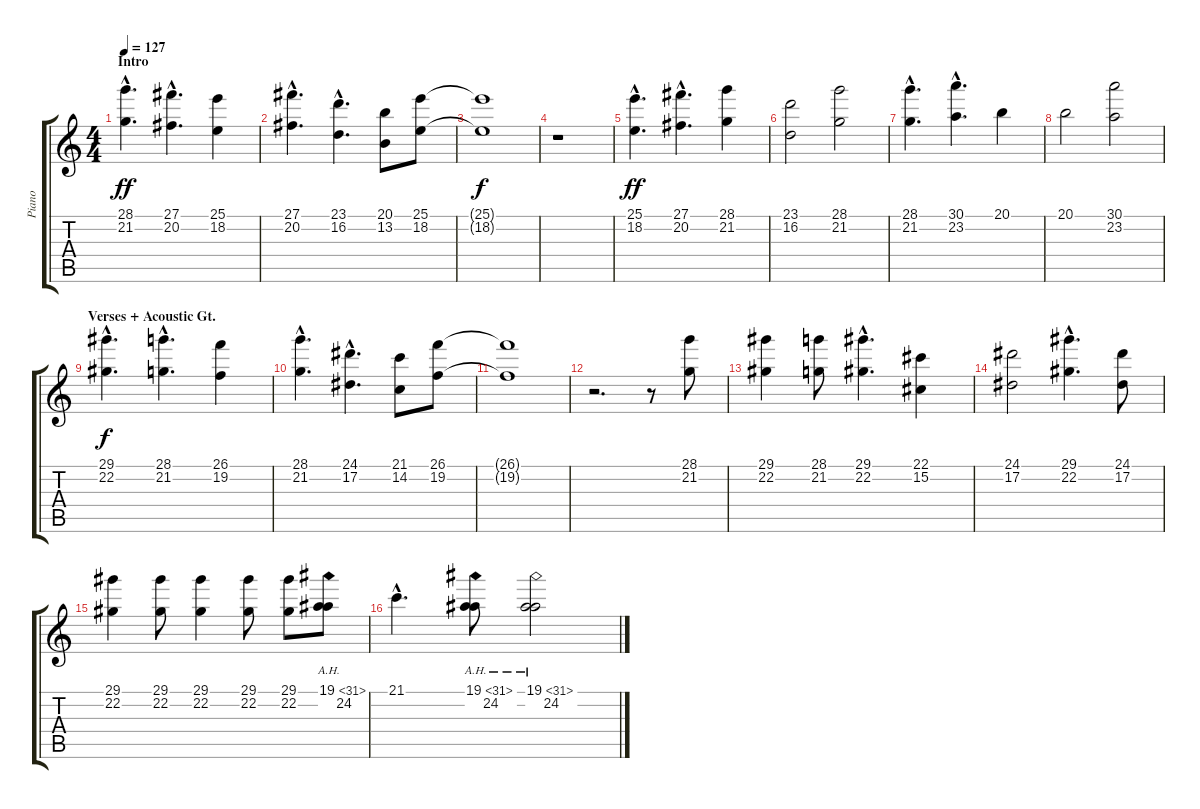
\track ("Piano" "Piano") {instrument acousticgrandpiano}
\staff {score tabs}
\tuning (Eb4 Bb3 Gb3 Db3 Ab2 Eb2) {hide}
\ts (4 4)
\section ("" "Intro")
\tempo 127
\clef g2
\ks c
(28.1{hac} 21.2{hac}).4{d dy ff balance 10 instrument acousticgrandpiano} (27.1{hac} 20.2{hac}).4{d} (25.1 18.2).4 |
(27.1{hac} 20.2{hac}).4{d} (23.1{hac} 16.2{hac}).4{d} (20.1 13.2).8 (25.1 18.2).8 |
(25.1{t} 18.2{t}).1{dy f} |
r.1 |
(25.1{hac} 18.2{hac}).4{d dy ff} (27.1{hac} 20.2{hac}).4{d} (28.1 21.2).4 |
(23.1 16.2).2 (28.1 21.2).2 |
(28.1{hac} 21.2{hac}).4{d} (30.1{hac} 23.2{hac}).4{d} 20.1.4 |
20.1.2 (30.1 23.2).2 |
\section ("" "Verses + Acoustic Gt.")
(29.1{hac} 22.2{hac}).4{d dy f volume 11 instrument fx3crystal} (28.1{hac} 21.2{hac}).4{d} (26.1 19.2).4 |
(28.1{hac} 21.2{hac}).4{d} (24.1{hac} 17.2{hac}).4{d} (21.1 14.2).8 (26.1 19.2).8 |
(26.1{t} 19.2{t}).1 |
r.2{d} r.8 (28.1 21.2).8 |
(29.1 22.2).4 (28.1 21.2).8 (29.1{hac} 22.2{hac}).4{d} (22.1 15.2).4 |
(24.1 17.2).2 (29.1{hac} 22.2{hac}).4{d} (24.1 17.2).8 |
(29.1 22.2).4 (29.1 22.2).8 (29.1 22.2).4 (29.1 22.2).8 (29.1 22.2).8 (19.1{ah 12} 24.2).8 |
21.1{hac}.4{d} (19.1{ah 12} 24.2).8 (19.1{ah 12} 24.2).2
